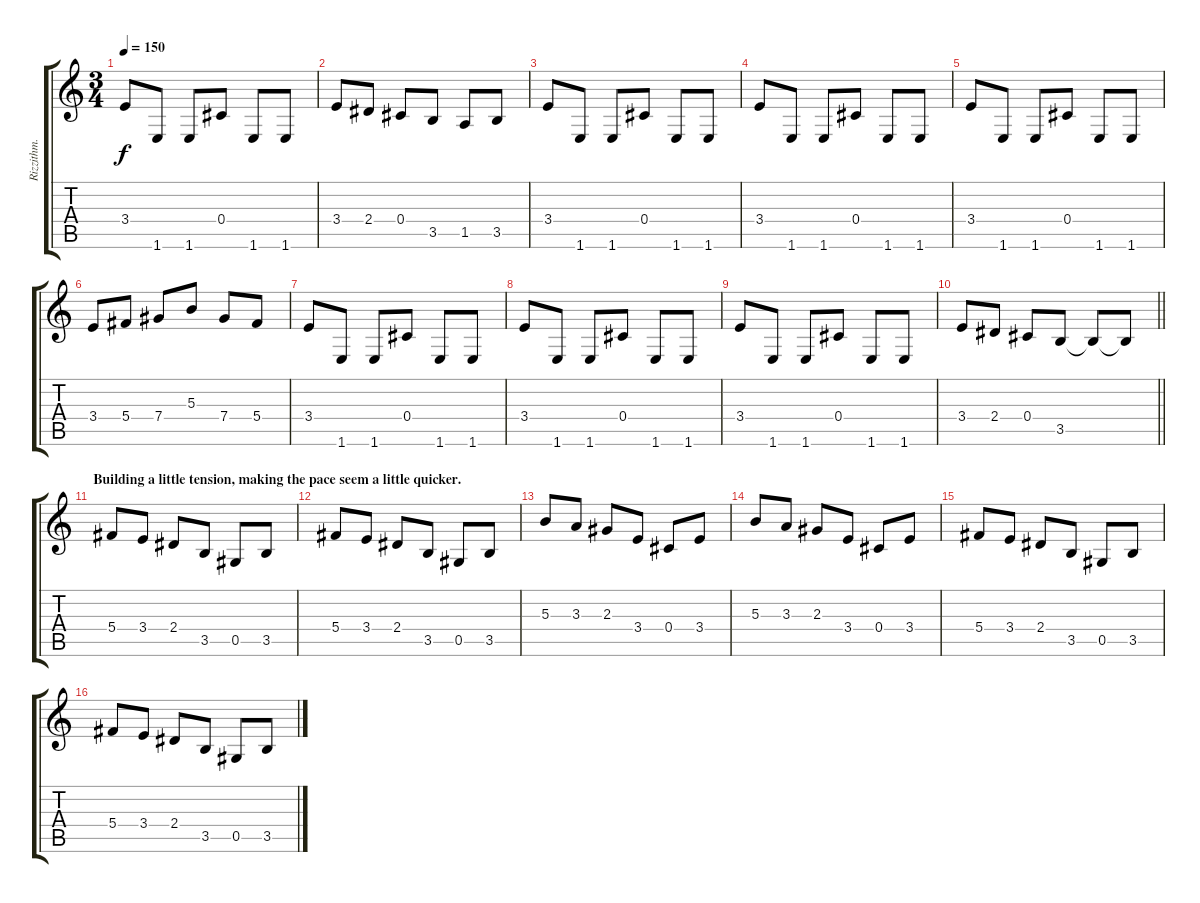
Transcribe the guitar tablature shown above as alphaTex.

\track ("Rizzithm." "Rizzithm.") {instrument distortionguitar}
\staff {score tabs}
\tuning (Eb4 Bb3 Gb3 Db3 Ab2 Eb2) {hide}
\ts (3 4)
\tempo 150
\clef g2
\ks c
3.4.8{dy f} 1.6.8 1.6.8 0.4.8 1.6.8 1.6.8 |
3.4.8 2.4.8 0.4.8 3.5.8 1.5.8 3.5.8 |
3.4.8 1.6.8 1.6.8 0.4.8 1.6.8 1.6.8 |
3.4.8 1.6.8 1.6.8 0.4.8 1.6.8 1.6.8 |
3.4.8 1.6.8 1.6.8 0.4.8 1.6.8 1.6.8 |
3.4.8 5.4.8 7.4.8 5.3.8 7.4.8 5.4.8 |
3.4.8 1.6.8 1.6.8 0.4.8 1.6.8 1.6.8 |
3.4.8 1.6.8 1.6.8 0.4.8 1.6.8 1.6.8 |
3.4.8 1.6.8 1.6.8 0.4.8 1.6.8 1.6.8 |
\barLineRight lightlight
3.4.8 2.4.8 0.4.8 3.5.8 3.5{t}.8 3.5{t}.8 |
\section ("" "Building a little tension, making the pace seem a little quicker.")
5.4.8 3.4.8 2.4.8 3.5.8 0.5.8 3.5.8 |
5.4.8 3.4.8 2.4.8 3.5.8 0.5.8 3.5.8 |
5.3.8 3.3.8 2.3.8 3.4.8 0.4.8 3.4.8 |
5.3.8 3.3.8 2.3.8 3.4.8 0.4.8 3.4.8 |
5.4.8 3.4.8 2.4.8 3.5.8 0.5.8 3.5.8 |
5.4.8 3.4.8 2.4.8 3.5.8 0.5.8 3.5.8
